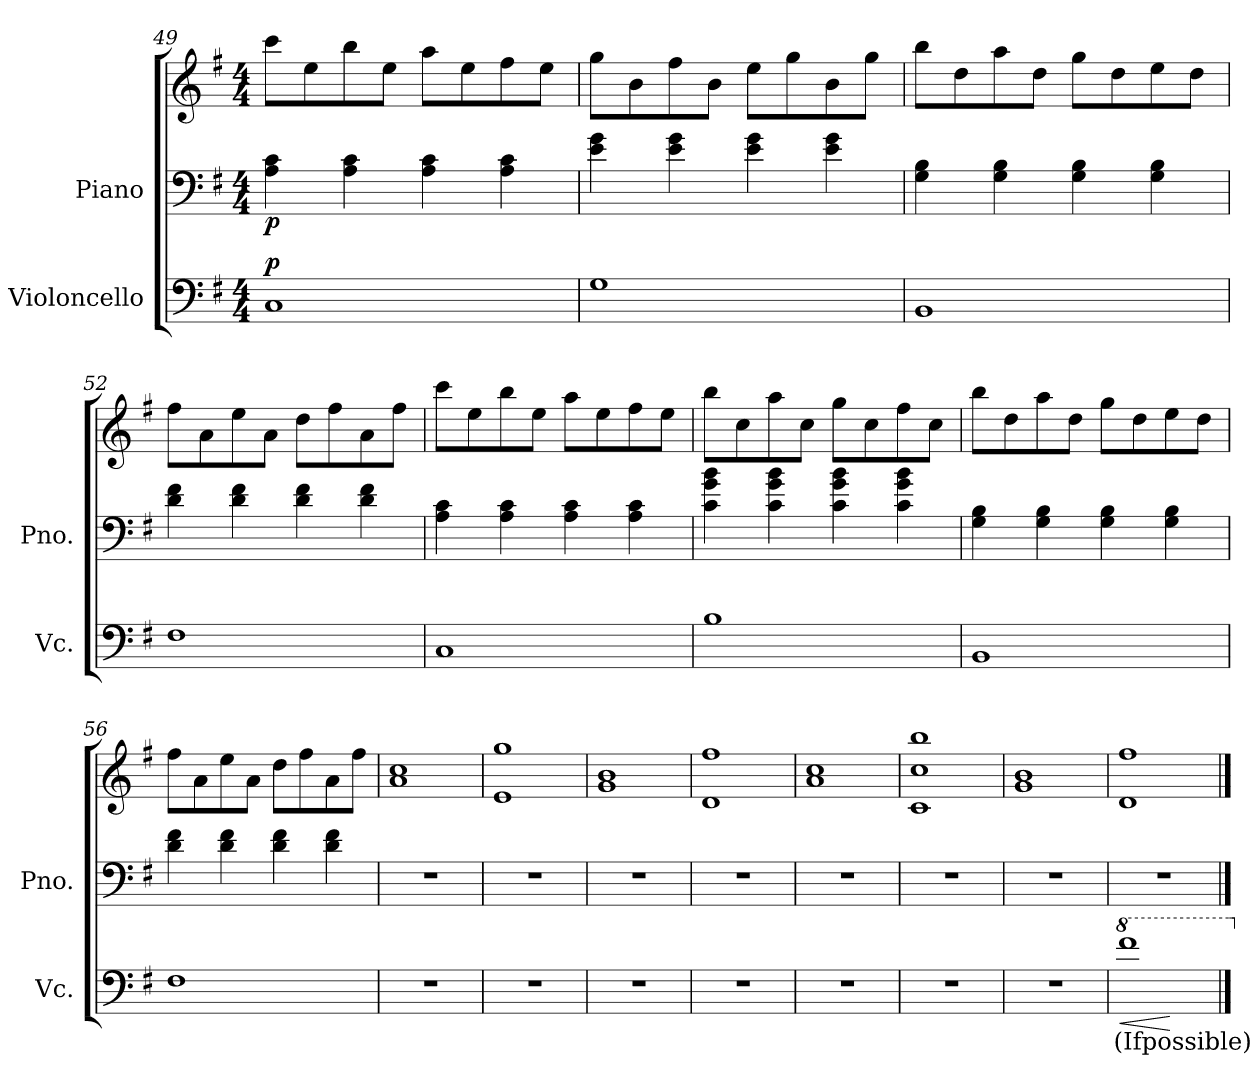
**kern	**text	**dynam	**kern	**kern	**dynam
*part2	*part2	*part2	*part1	*part1	*part1
*staff3	*staff3	*staff3	*staff2	*staff1	*staff1/2
*I"Violoncello	*	*	*I"Piano	*	*
*I'Vc.	*	*	*I'Pno.	*	*
!!LO:LB:g=z
*clefF4	*	*	*clefF4	*clefG2	*
*k[f#]	*	*	*k[f#]	*k[f#]	*
*M4/4	*	*	*M4/4	*M4/4	*
=49	=49	=49	=49	=49	=49
!	!	!LO:DY:b	!	!	!LO:DY:b=2
1C	.	p	4A\ 4c\	8ccc\L	p
.	.	.	.	8ee\	.
.	.	.	4A\ 4c\	8bb\	.
.	.	.	.	8ee\J	.
.	.	.	4A\ 4c\	8aa\L	.
.	.	.	.	8ee\	.
.	.	.	4A\ 4c\	8ff#\	.
.	.	.	.	8ee\J	.
=50	=50	=50	=50	=50	=50
1G	.	.	4e\ 4g\	8gg\L	.
.	.	.	.	8b\	.
.	.	.	4e\ 4g\	8ff#\	.
.	.	.	.	8b\J	.
.	.	.	4e\ 4g\	8ee\L	.
.	.	.	.	8gg\	.
.	.	.	4e\ 4g\	8b\	.
.	.	.	.	8gg\J	.
=51	=51	=51	=51	=51	=51
1BB	.	.	4G\ 4B\	8bb\L	.
.	.	.	.	8dd\	.
.	.	.	4G\ 4B\	8aa\	.
.	.	.	.	8dd\J	.
.	.	.	4G\ 4B\	8gg\L	.
.	.	.	.	8dd\	.
.	.	.	4G\ 4B\	8ee\	.
.	.	.	.	8dd\J	.
=52	=52	=52	=52	=52	=52
1F#	.	.	4d\ 4f#\	8ff#\L	.
.	.	.	.	8a\	.
.	.	.	4d\ 4f#\	8ee\	.
.	.	.	.	8a\J	.
.	.	.	4d\ 4f#\	8dd\L	.
.	.	.	.	8ff#\	.
.	.	.	4d\ 4f#\	8a\	.
.	.	.	.	8ff#\J	.
=53	=53	=53	=53	=53	=53
1C	.	.	4A\ 4c\	8ccc\L	.
.	.	.	.	8ee\	.
.	.	.	4A\ 4c\	8bb\	.
.	.	.	.	8ee\J	.
.	.	.	4A\ 4c\	8aa\L	.
.	.	.	.	8ee\	.
.	.	.	4A\ 4c\	8ff#\	.
.	.	.	.	8ee\J	.
!!LO:LB:g=z
=54	=54	=54	=54	=54	=54
1B	.	.	4c\ 4g\ 4b\	8bb\L	.
.	.	.	.	8cc\	.
.	.	.	4c\ 4g\ 4b\	8aa\	.
.	.	.	.	8cc\J	.
.	.	.	4c\ 4g\ 4b\	8gg\L	.
.	.	.	.	8cc\	.
.	.	.	4c\ 4g\ 4b\	8ff#\	.
.	.	.	.	8cc\J	.
=55	=55	=55	=55	=55	=55
1BB	.	.	4G\ 4B\	8bb\L	.
.	.	.	.	8dd\	.
.	.	.	4G\ 4B\	8aa\	.
.	.	.	.	8dd\J	.
.	.	.	4G\ 4B\	8gg\L	.
.	.	.	.	8dd\	.
.	.	.	4G\ 4B\	8ee\	.
.	.	.	.	8dd\J	.
=56	=56	=56	=56	=56	=56
1F#	.	.	4d\ 4f#\	8ff#\L	.
.	.	.	.	8a\	.
.	.	.	4d\ 4f#\	8ee\	.
.	.	.	.	8a\J	.
.	.	.	4d\ 4f#\	8dd\L	.
.	.	.	.	8ff#\	.
.	.	.	4d\ 4f#\	8a\	.
.	.	.	.	8ff#\J	.
=57	=57	=57	=57	=57	=57
1r	.	.	1r	1a 1cc	.
=58	=58	=58	=58	=58	=58
1r	.	.	1r	1e 1gg	.
=59	=59	=59	=59	=59	=59
1r	.	.	1r	1g 1b	.
=60	=60	=60	=60	=60	=60
1r	.	.	1r	1d 1ff#	.
=61	=61	=61	=61	=61	=61
1r	.	.	1r	1a 1cc	.
=62	=62	=62	=62	=62	=62
1r	.	.	1r	1c 1cc 1bb	.
=63	=63	=63	=63	=63	=63
1r	.	.	1r	1g 1b	.
!!LO:LB:g=z
=64	=64	=64	=64	=64	=64
*8va	*	*	*	*	*
!	!	!LO:HP:b	!	!	!
1ff#	(Ifpossible)	<	1r	1d 1ff#	.
.	.	[	.	.	.
*X8va	*	*	*	*	*
==	==	==	==	==	==
*-	*-	*-	*-	*-	*-
